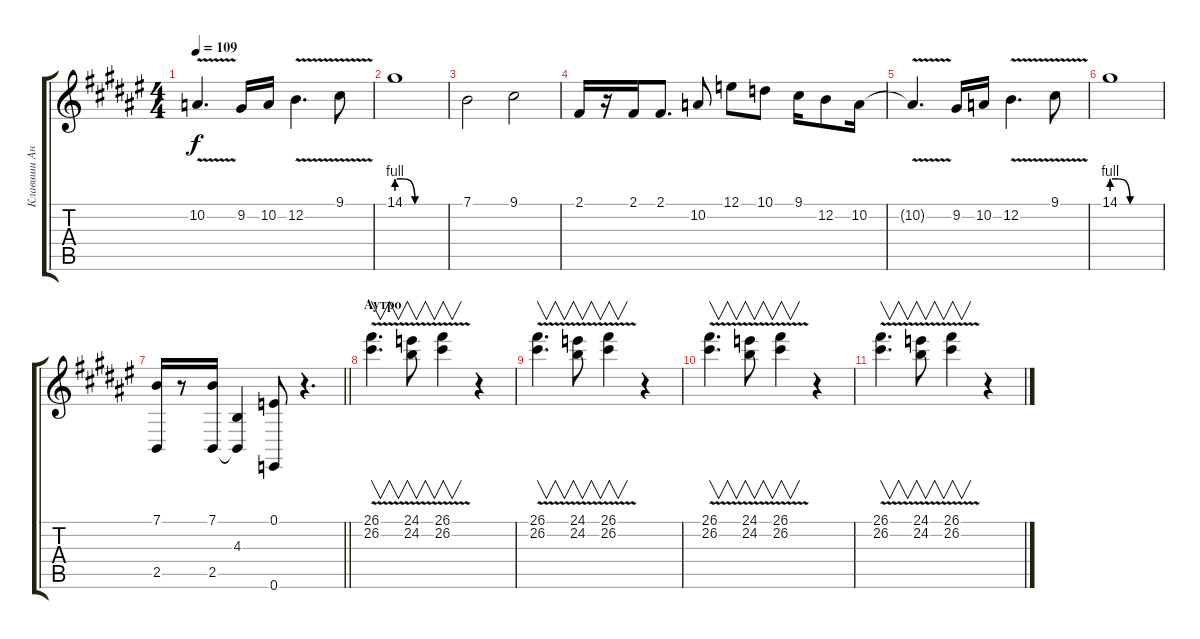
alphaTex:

\track ("Клавиши Андрей" "Клавиши Ан") {instrument lead2sawtooth}
\staff {score tabs}
\tuning (E4 B3 G3 D3 A2 E2) {hide}
\ts (4 4)
\tempo 109
\clef g2
\ks f#
10.2{v t}.4{d dy f} 9.2.16 10.2.16 12.2{v}.4{d} 9.1{v}.8 |
14.1{be (custom 0 4 8 4 23 0 60 0)}.1 |
7.1.2 9.1.2 |
2.1.16 r.16 2.1.16 2.1.8{d} 10.2.8 12.1.8 10.1.8 9.1.16 12.2.8 10.2.16 |
10.2{v t}.4{d} 9.2.16 10.2.16 12.2{v}.4{d} 9.1{v}.8 |
14.1{be (custom 0 4 8 4 23 0 60 0)}.1 |
\barLineRight lightlight
(7.1 2.5).16 r.8 (7.1 2.5).16 (4.3 2.5{t}).4 (0.1 0.6).8 r.4{d} |
\section ("" "Аутро")
(26.1 26.2{v}).4{v d instrument drawbarorgan} (24.1 24.2{v}).8{v} (26.1 26.2{v}).4{v} r.4 |
(26.1 26.2{v}).4{v d} (24.1 24.2{v}).8{v} (26.1 26.2{v}).4{v} r.4 |
(26.1 26.2{v}).4{v d} (24.1 24.2{v}).8{v} (26.1 26.2{v}).4{v} r.4 |
(26.1 26.2{v}).4{v d} (24.1 24.2{v}).8{v} (26.1 26.2{v}).4{v} r.4
